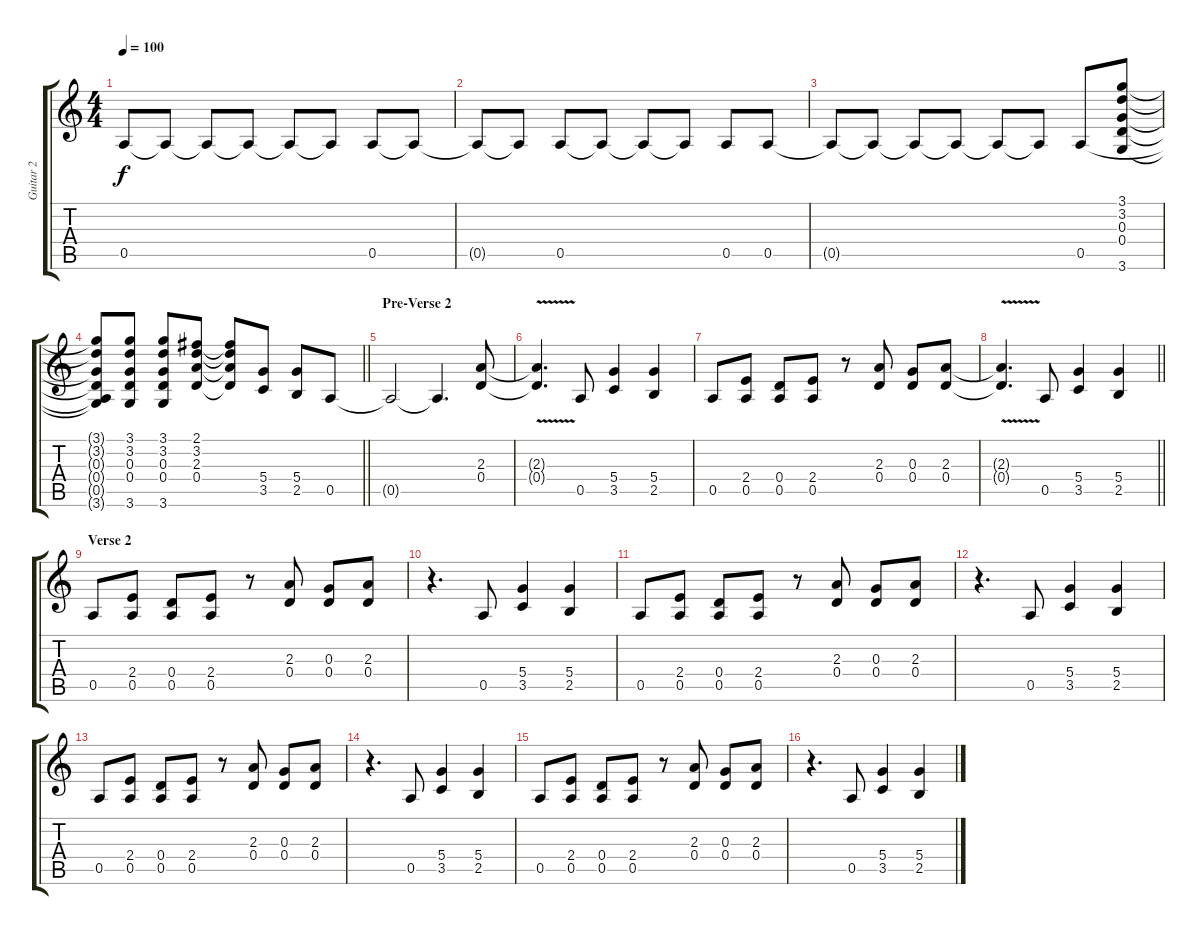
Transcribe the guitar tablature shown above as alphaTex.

\track ("Guitar 2" "Guitar 2") {instrument overdrivenguitar}
\staff {score tabs}
\tuning (E4 B3 G3 D3 A2 E2) {hide}
\ts (4 4)
\tempo 100
\clef g2
\ks c
0.5{t}.8{dy f} 0.5{t}.8 0.5{t}.8 0.5{t}.8 0.5{t}.8 0.5{t}.8 0.5.8 0.5{t}.8 |
0.5{t}.8 0.5{t}.8 0.5.8 0.5{t}.8 0.5{t}.8 0.5{t}.8 0.5.8 0.5.8 |
0.5{t}.8 0.5{t}.8 0.5{t}.8 0.5{t}.8 0.5{t}.8 0.5{t}.8 0.5.8 (3.1 3.2 0.3 0.4 3.6).8 |
\barLineRight lightlight
(3.1{t} 3.2{t} 0.3{t} 0.4{t} 0.5{t} 3.6{t}).8 (3.1 3.2 0.3 0.4 3.6).8 (3.1 3.2 0.3 0.4 3.6).8 (2.1 3.2 2.3 0.4).8 (2.1{t} 3.2{t} 2.3{t} 0.4{t}).8 (5.4 3.5).8 (5.4 2.5).8 0.5.8 |
\section ("" "Pre-Verse 2")
0.5{t}.2 0.5{t}.4{d} (2.3 0.4).8 |
(2.3{v t} 0.4{v t}).4{d} 0.5.8 (5.4 3.5).4 (5.4 2.5).4 |
0.5.8 (2.4 0.5).8 (0.4 0.5).8 (2.4 0.5).8 r.8 (2.3 0.4).8 (0.3 0.4).8 (2.3 0.4).8 |
\barLineRight lightlight
(2.3{v t} 0.4{v t}).4{d} 0.5.8 (5.4 3.5).4 (5.4 2.5).4 |
\section ("" "Verse 2")
0.5.8 (2.4 0.5).8 (0.4 0.5).8 (2.4 0.5).8 r.8 (2.3 0.4).8 (0.3 0.4).8 (2.3 0.4).8 |
r.4{d} 0.5.8 (5.4 3.5).4 (5.4 2.5).4 |
0.5.8 (2.4 0.5).8 (0.4 0.5).8 (2.4 0.5).8 r.8 (2.3 0.4).8 (0.3 0.4).8 (2.3 0.4).8 |
r.4{d} 0.5.8 (5.4 3.5).4 (5.4 2.5).4 |
0.5.8 (2.4 0.5).8 (0.4 0.5).8 (2.4 0.5).8 r.8 (2.3 0.4).8 (0.3 0.4).8 (2.3 0.4).8 |
r.4{d} 0.5.8 (5.4 3.5).4 (5.4 2.5).4 |
0.5.8 (2.4 0.5).8 (0.4 0.5).8 (2.4 0.5).8 r.8 (2.3 0.4).8 (0.3 0.4).8 (2.3 0.4).8 |
r.4{d} 0.5.8 (5.4 3.5).4 (5.4 2.5).4
